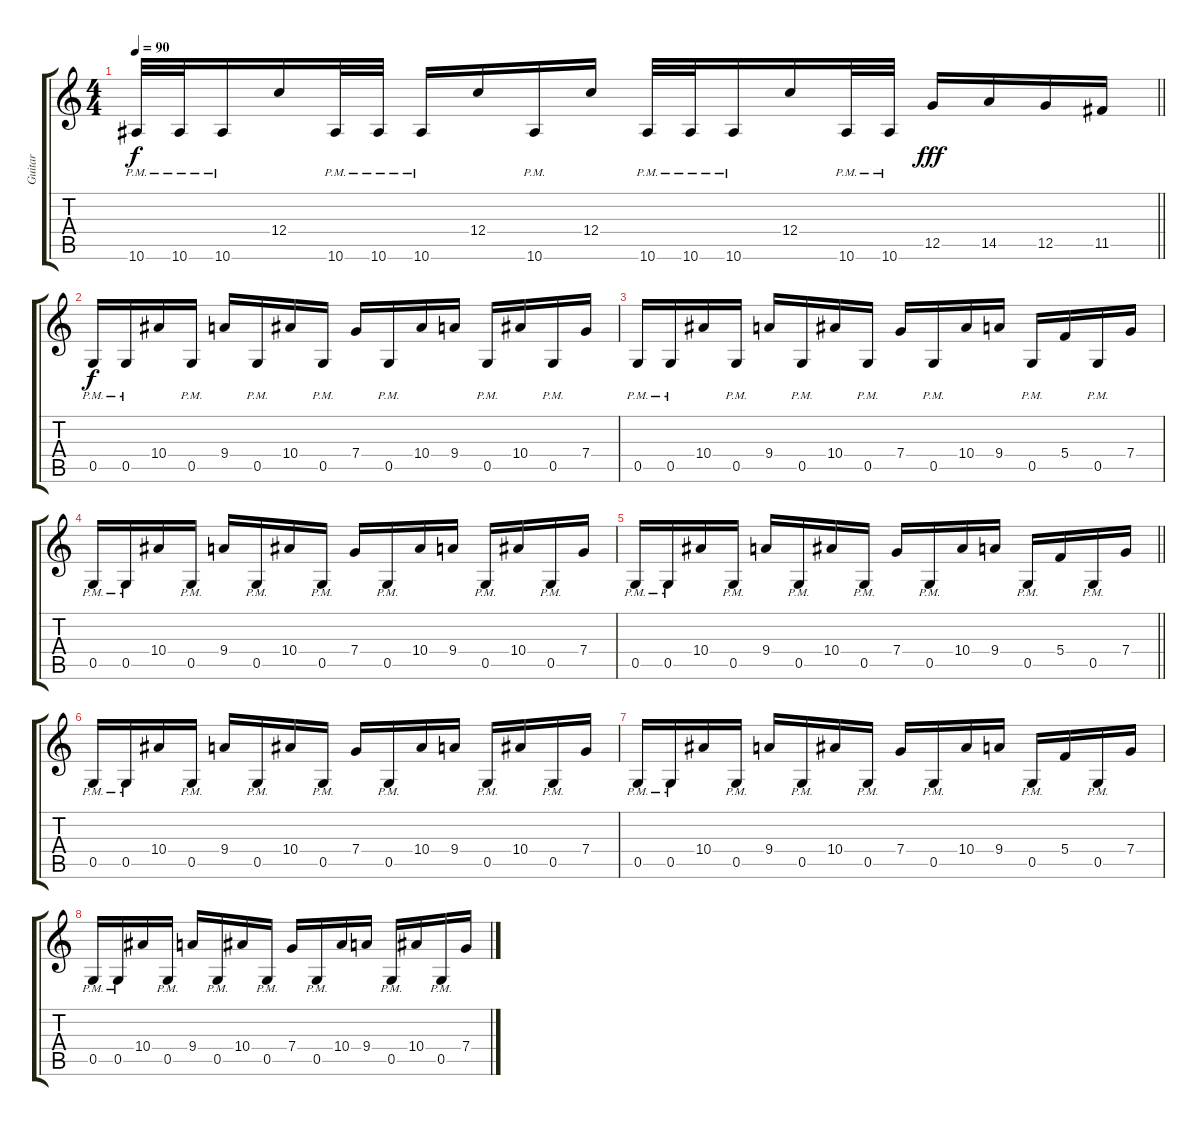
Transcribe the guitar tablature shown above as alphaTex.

\track ("Guitar" "Guitar") {instrument distortionguitar}
\staff {score tabs}
\tuning (D4 A3 F3 C3 G2 C2) {hide}
\ts (4 4)
\tempo 90
\clef g2
\barLineRight lightlight
\ks c
10.6{pm}.32{dy f} 10.6{pm}.32 10.6{pm}.16 12.4.16 10.6{pm}.32 10.6{pm}.32 10.6{pm}.16 12.4.16 10.6{pm}.16 12.4.16 10.6{pm}.32 10.6{pm}.32 10.6{pm}.16 12.4.16 10.6{pm}.32 10.6{pm}.32 12.5.16{dy fff} 14.5.16 12.5.16 11.5.16 |
\section ("" "")
0.5{pm}.16{dy f volume 13 balance 8} 0.5{pm}.16 10.4.16 0.5{pm}.16 9.4.16 0.5{pm}.16 10.4.16 0.5{pm}.16 7.4.16 0.5{pm}.16 10.4.16 9.4.16 0.5{pm}.16 10.4.16 0.5{pm}.16 7.4.16 |
0.5{pm}.16 0.5{pm}.16 10.4.16 0.5{pm}.16 9.4.16 0.5{pm}.16 10.4.16 0.5{pm}.16 7.4.16 0.5{pm}.16 10.4.16 9.4.16 0.5{pm}.16 5.4.16 0.5{pm}.16 7.4.16 |
0.5{pm}.16 0.5{pm}.16 10.4.16 0.5{pm}.16 9.4.16 0.5{pm}.16 10.4.16 0.5{pm}.16 7.4.16 0.5{pm}.16 10.4.16 9.4.16 0.5{pm}.16 10.4.16 0.5{pm}.16 7.4.16 |
\barLineRight lightlight
0.5{pm}.16 0.5{pm}.16 10.4.16 0.5{pm}.16 9.4.16 0.5{pm}.16 10.4.16 0.5{pm}.16 7.4.16 0.5{pm}.16 10.4.16 9.4.16 0.5{pm}.16 5.4.16 0.5{pm}.16 7.4.16 |
\section ("" "")
0.5{pm}.16{volume 13 balance 0} 0.5{pm}.16 10.4.16 0.5{pm}.16 9.4.16 0.5{pm}.16 10.4.16 0.5{pm}.16 7.4.16 0.5{pm}.16 10.4.16 9.4.16 0.5{pm}.16 10.4.16 0.5{pm}.16 7.4.16 |
0.5{pm}.16 0.5{pm}.16 10.4.16 0.5{pm}.16 9.4.16 0.5{pm}.16 10.4.16 0.5{pm}.16 7.4.16 0.5{pm}.16 10.4.16 9.4.16 0.5{pm}.16 5.4.16 0.5{pm}.16 7.4.16 |
0.5{pm}.16 0.5{pm}.16 10.4.16 0.5{pm}.16 9.4.16 0.5{pm}.16 10.4.16 0.5{pm}.16 7.4.16 0.5{pm}.16 10.4.16 9.4.16 0.5{pm}.16 10.4.16 0.5{pm}.16 7.4.16
